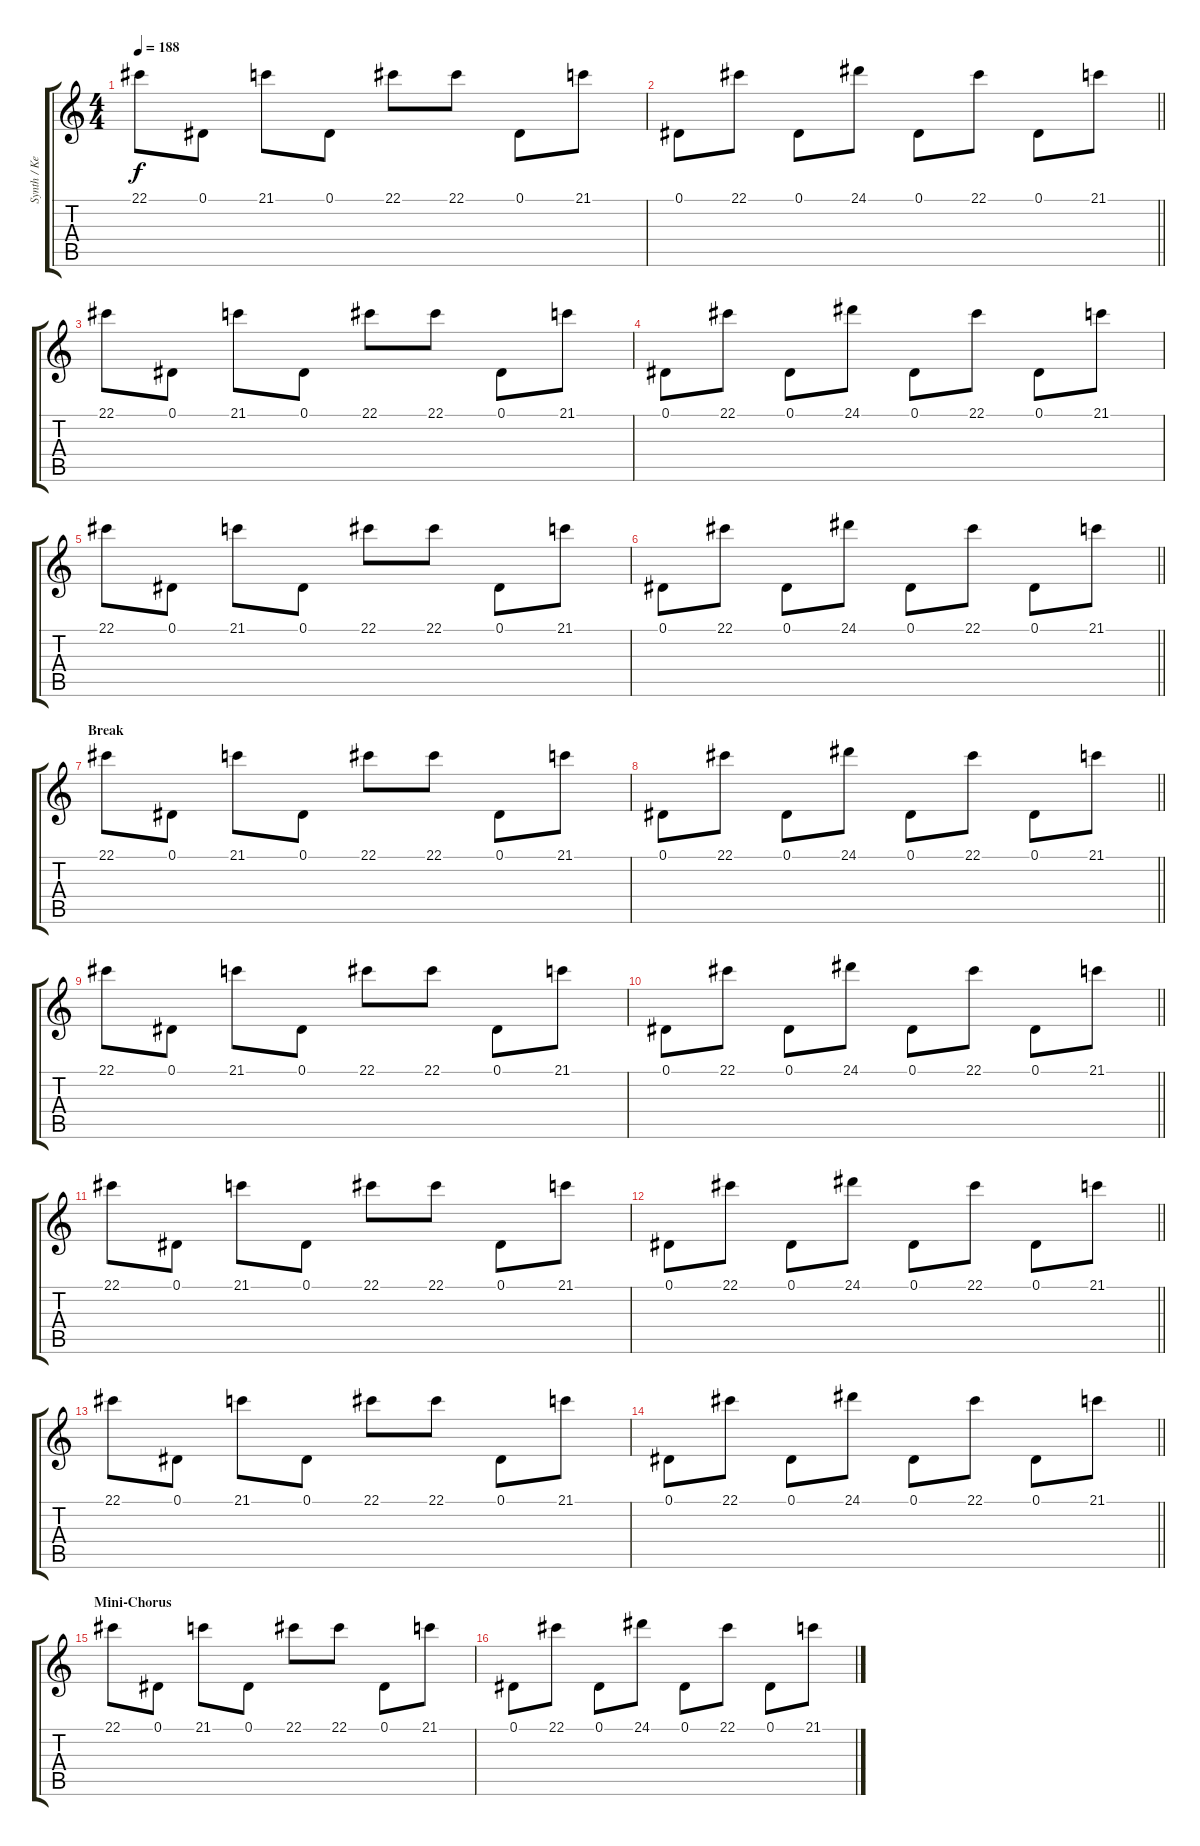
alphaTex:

\track ("Synth / Keyboard I" "Synth / Ke") {instrument lead1square}
\staff {score tabs}
\tuning (Eb4 Bb3 Gb3 Db3 Ab2 Db2) {hide}
\ts (4 4)
\tempo 188
\clef g2
\ks c
22.1.8{dy f} 0.1.8 21.1.8 0.1.8 22.1.8 22.1.8 0.1.8 21.1.8 |
\barLineRight lightlight
0.1.8 22.1.8 0.1.8 24.1.8 0.1.8 22.1.8 0.1.8 21.1.8 |
22.1.8 0.1.8 21.1.8 0.1.8 22.1.8 22.1.8 0.1.8 21.1.8 |
0.1.8 22.1.8 0.1.8 24.1.8 0.1.8 22.1.8 0.1.8 21.1.8 |
22.1.8 0.1.8 21.1.8 0.1.8 22.1.8 22.1.8 0.1.8 21.1.8 |
\barLineRight lightlight
0.1.8 22.1.8 0.1.8 24.1.8 0.1.8 22.1.8 0.1.8 21.1.8 |
\section ("" "Break")
22.1.8 0.1.8 21.1.8 0.1.8 22.1.8 22.1.8 0.1.8 21.1.8 |
\barLineRight lightlight
0.1.8 22.1.8 0.1.8 24.1.8 0.1.8 22.1.8 0.1.8 21.1.8 |
22.1.8 0.1.8 21.1.8 0.1.8 22.1.8 22.1.8 0.1.8 21.1.8 |
\barLineRight lightlight
0.1.8 22.1.8 0.1.8 24.1.8 0.1.8 22.1.8 0.1.8 21.1.8 |
22.1.8 0.1.8 21.1.8 0.1.8 22.1.8 22.1.8 0.1.8 21.1.8 |
\barLineRight lightlight
0.1.8 22.1.8 0.1.8 24.1.8 0.1.8 22.1.8 0.1.8 21.1.8 |
22.1.8 0.1.8 21.1.8 0.1.8 22.1.8 22.1.8 0.1.8 21.1.8 |
\barLineRight lightlight
0.1.8 22.1.8 0.1.8 24.1.8 0.1.8 22.1.8 0.1.8 21.1.8 |
\section ("" "Mini-Chorus")
22.1.8 0.1.8 21.1.8 0.1.8 22.1.8 22.1.8 0.1.8 21.1.8 |
0.1.8 22.1.8 0.1.8 24.1.8 0.1.8 22.1.8 0.1.8 21.1.8
